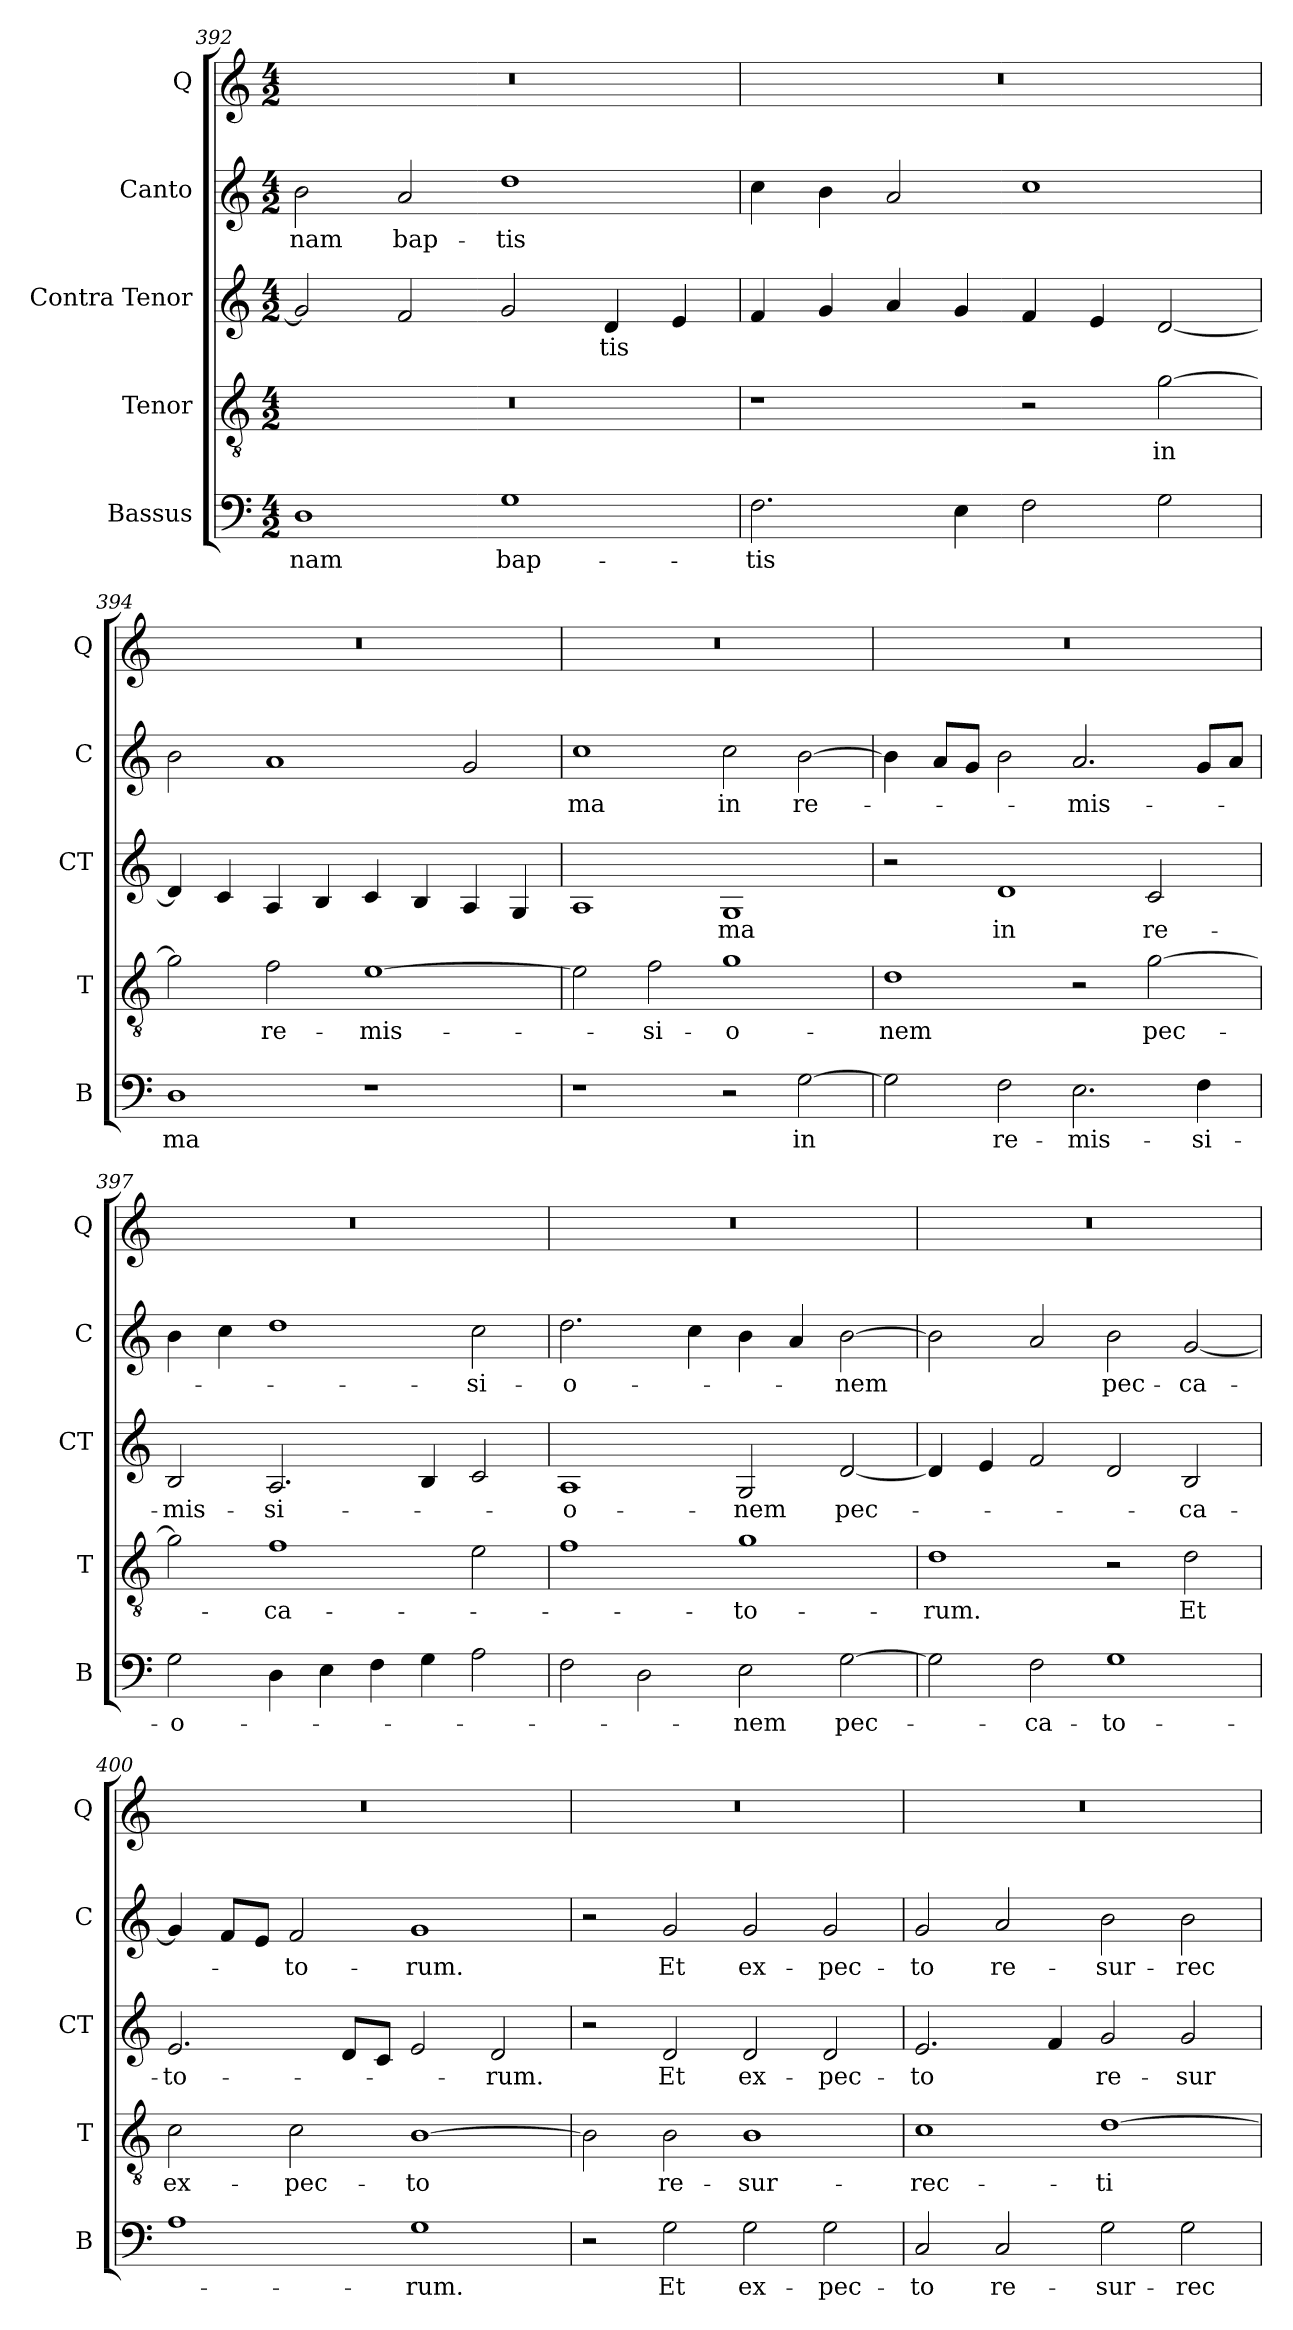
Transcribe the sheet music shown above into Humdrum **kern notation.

**kern	**text	**kern	**text	**kern	**text	**kern	**text	**kern
*part5	*part5	*part4	*part4	*part3	*part3	*part2	*part2	*part1
*staff5	*staff5	*staff4	*staff4	*staff3	*staff3	*staff2	*staff2	*staff1
*I"Bassus	*	*I"Tenor	*	*I"Contra Tenor	*	*I"Canto	*	*I"Q
*I'B	*	*I'T	*	*I'CT	*	*I'C	*	*I'Q
!!LO:LB:g=z
*clefF4	*	*clefGv2	*	*clefG2	*	*clefG2	*	*clefG2
*k[]	*	*k[]	*	*k[]	*	*k[]	*	*k[]
*C:	*	*C:	*	*C:	*	*C:	*	*C:
*M4/2	*	*M4/2	*	*M4/2	*	*M4/2	*	*M4/2
=392	=392	=392	=392	=392	=392	=392	=392	=392
!	!LO:LY:b	!	!	!	!	!	!	!
!	!	!	!	!	!	!	!LO:LY:b	!
1D	-nam	0r	.	2g/]	.	2b\	-nam	0r
!	!	!	!	!	!	!	!LO:LY:b	!
.	.	.	.	2f/	.	2a/	bap-	.
!	!LO:LY:b	!	!	!	!	!	!	!
!	!	!	!	!	!	!	!LO:LY:b	!
1G	bap-	.	.	2g/	.	1dd	-tis	.
!	!	!	!	!	!LO:LY:b	!	!	!
.	.	.	.	4d/	-tis	.	.	.
.	.	.	.	4e/	.	.	.	.
=393	=393	=393	=393	=393	=393	=393	=393	=393
!	!LO:LY:b	!	!	!	!	!	!	!
2.F\	-tis	1r	.	4f/	.	4cc\	.	0r
.	.	.	.	4g/	.	4b\	.	.
.	.	.	.	4a/	.	2a/	.	.
4E\	.	.	.	4g/	.	.	.	.
2F\	.	2r	.	4f/	.	1cc	.	.
.	.	.	.	4e/	.	.	.	.
!	!	!	!LO:LY:b	!	!	!	!	!
2G\	.	[2g\	in	[2d/	.	.	.	.
=394	=394	=394	=394	=394	=394	=394	=394	=394
!	!LO:LY:b	!	!	!	!	!	!	!
1D	ma	2g\]	.	4d/]	.	2b\	.	0r
.	.	.	.	4c/	.	.	.	.
!	!	!	!LO:LY:b	!	!	!	!	!
.	.	2f\	re-	4A/	.	1a	.	.
.	.	.	.	4B/	.	.	.	.
!	!	!	!LO:LY:b	!	!	!	!	!
1r	.	[1e	-mis-	4c/	.	.	.	.
.	.	.	.	4B/	.	.	.	.
.	.	.	.	4A/	.	2g/	.	.
.	.	.	.	4G/	.	.	.	.
=395	=395	=395	=395	=395	=395	=395	=395	=395
!	!	!	!	!	!	!	!LO:LY:b	!
1r	.	2e\]	.	1A	.	1cc	ma	0r
!	!	!	!LO:LY:b	!	!	!	!	!
.	.	2f\	-si-	.	.	.	.	.
!	!	!	!LO:LY:b	!	!	!	!	!
!	!	!	!	!	!LO:LY:b	!	!	!
!	!	!	!	!	!	!	!LO:LY:b	!
2r	.	1g	-o-	1G	ma	2cc\	in	.
!	!LO:LY:b	!	!	!	!	!	!	!
!	!	!	!	!	!	!	!LO:LY:b	!
[2G\	in	.	.	.	.	[2b\	re-	.
=396	=396	=396	=396	=396	=396	=396	=396	=396
!	!	!	!LO:LY:b	!	!	!	!	!
2G\]	.	1d	-nem	2r	.	4b\]	.	0r
.	.	.	.	.	.	8a/L	.	.
.	.	.	.	.	.	8g/J	.	.
!	!LO:LY:b	!	!	!	!	!	!	!
!	!	!	!	!	!LO:LY:b	!	!	!
2F\	re-	.	.	1d	in	2b\	.	.
!	!LO:LY:b	!	!	!	!	!	!	!
!	!	!	!	!	!	!	!LO:LY:b	!
2.E\	-mis-	2r	.	.	.	2.a/	-mis-	.
!	!	!	!LO:LY:b	!	!	!	!	!
!	!	!	!	!	!LO:LY:b	!	!	!
.	.	[2g\	pec-	2c/	re-	.	.	.
!	!LO:LY:b	!	!	!	!	!	!	!
4F\	-si-	.	.	.	.	8g/L	.	.
.	.	.	.	.	.	8a/J	.	.
!!LO:LB:g=z
=397	=397	=397	=397	=397	=397	=397	=397	=397
!	!LO:LY:b	!	!	!	!	!	!	!
!	!	!	!	!	!LO:LY:b	!	!	!
2G\	-o-	2g\]	.	2B/	-mis-	4b\	.	0r
.	.	.	.	.	.	4cc\	.	.
!	!	!	!LO:LY:b	!	!	!	!	!
!	!	!	!	!	!LO:LY:b	!	!	!
4D\	.	1f	-ca-	2.A/	-si-	1dd	.	.
4E\	.	.	.	.	.	.	.	.
4F\	.	.	.	.	.	.	.	.
4G\	.	.	.	4B/	.	.	.	.
!	!	!	!	!	!	!	!LO:LY:b	!
2A\	.	2e\	.	2c/	.	2cc\	-si-	.
=398	=398	=398	=398	=398	=398	=398	=398	=398
!	!	!	!	!	!LO:LY:b	!	!	!
!	!	!	!	!	!	!	!LO:LY:b	!
2F\	.	1f	.	1A	-o-	2.dd\	-o-	0r
2D\	.	.	.	.	.	.	.	.
.	.	.	.	.	.	4cc\	.	.
!	!LO:LY:b	!	!	!	!	!	!	!
!	!	!	!LO:LY:b	!	!	!	!	!
!	!	!	!	!	!LO:LY:b	!	!	!
2E\	-nem	1g	-to-	2G/	-nem	4b\	.	.
.	.	.	.	.	.	4a/	.	.
!	!LO:LY:b	!	!	!	!	!	!	!
!	!	!	!	!	!LO:LY:b	!	!	!
!	!	!	!	!	!	!	!LO:LY:b	!
[2G\	pec-	.	.	[2d/	pec-	[2b\	-nem	.
=399	=399	=399	=399	=399	=399	=399	=399	=399
!	!	!	!LO:LY:b	!	!	!	!	!
2G\]	.	1d	-rum.	4d/]	.	2b\]	.	0r
.	.	.	.	4e/	.	.	.	.
!	!LO:LY:b	!	!	!	!	!	!	!
2F\	-ca-	.	.	2f/	.	2a/	.	.
!	!LO:LY:b	!	!	!	!	!	!	!
!	!	!	!	!	!	!	!LO:LY:b	!
1G	-to-	2r	.	2d/	.	2b\	pec-	.
!	!	!	!LO:LY:b	!	!	!	!	!
!	!	!	!	!	!LO:LY:b	!	!	!
!	!	!	!	!	!	!	!LO:LY:b	!
.	.	2d\	Et	2B/	-ca-	[2g/	-ca-	.
=400	=400	=400	=400	=400	=400	=400	=400	=400
!	!	!	!LO:LY:b	!	!	!	!	!
!	!	!	!	!	!LO:LY:b	!	!	!
1A	.	2c\	ex-	2.e/	-to-	4g/]	.	0r
.	.	.	.	.	.	8f/L	.	.
.	.	.	.	.	.	8e/J	.	.
!	!	!	!LO:LY:b	!	!	!	!	!
!	!	!	!	!	!	!	!LO:LY:b	!
.	.	2c\	-pec-	.	.	2f/	-to-	.
.	.	.	.	8d/L	.	.	.	.
.	.	.	.	8c/J	.	.	.	.
!	!LO:LY:b	!	!	!	!	!	!	!
!	!	!	!LO:LY:b	!	!	!	!	!
!	!	!	!	!	!	!	!LO:LY:b	!
1G	-rum.	[1B	-to	2e/	.	1g	-rum.	.
!	!	!	!	!	!LO:LY:b	!	!	!
.	.	.	.	2d/	-rum.	.	.	.
=401	=401	=401	=401	=401	=401	=401	=401	=401
2r	.	2B\]	.	2r	.	2r	.	0r
!	!LO:LY:b	!	!	!	!	!	!	!
!	!	!	!LO:LY:b	!	!	!	!	!
!	!	!	!	!	!LO:LY:b	!	!	!
!	!	!	!	!	!	!	!LO:LY:b	!
2G\	Et	2B\	re-	2d/	Et	2g/	Et	.
!	!LO:LY:b	!	!	!	!	!	!	!
!	!	!	!LO:LY:b	!	!	!	!	!
!	!	!	!	!	!LO:LY:b	!	!	!
!	!	!	!	!	!	!	!LO:LY:b	!
2G\	ex-	1B	-sur-	2d/	ex-	2g/	ex-	.
!	!LO:LY:b	!	!	!	!	!	!	!
!	!	!	!	!	!LO:LY:b	!	!	!
!	!	!	!	!	!	!	!LO:LY:b	!
2G\	-pec-	.	.	2d/	-pec-	2g/	-pec-	.
!!LO:LB:g=z
=402	=402	=402	=402	=402	=402	=402	=402	=402
!	!LO:LY:b	!	!	!	!	!	!	!
!	!	!	!LO:LY:b	!	!	!	!	!
!	!	!	!	!	!LO:LY:b	!	!	!
!	!	!	!	!	!	!	!LO:LY:b	!
2C/	-to	1c	-rec-	2.e/	-to	2g/	-to	0r
!	!LO:LY:b	!	!	!	!	!	!	!
!	!	!	!	!	!	!	!LO:LY:b	!
2C/	re-	.	.	.	.	2a/	re-	.
.	.	.	.	4f/	.	.	.	.
!	!LO:LY:b	!	!	!	!	!	!	!
!	!	!	!LO:LY:b	!	!	!	!	!
!	!	!	!	!	!LO:LY:b	!	!	!
!	!	!	!	!	!	!	!LO:LY:b	!
2G\	-sur-	[1d	-ti-	2g/	re-	2b\	-sur-	.
!	!LO:LY:b	!	!	!	!	!	!	!
!	!	!	!	!	!LO:LY:b	!	!	!
!	!	!	!	!	!	!	!LO:LY:b	!
2G\	-rec-	.	.	2g/	-sur-	2b\	-rec-	.
=	=	=	=	=	=	=	=	=
*-	*-	*-	*-	*-	*-	*-	*-	*-
